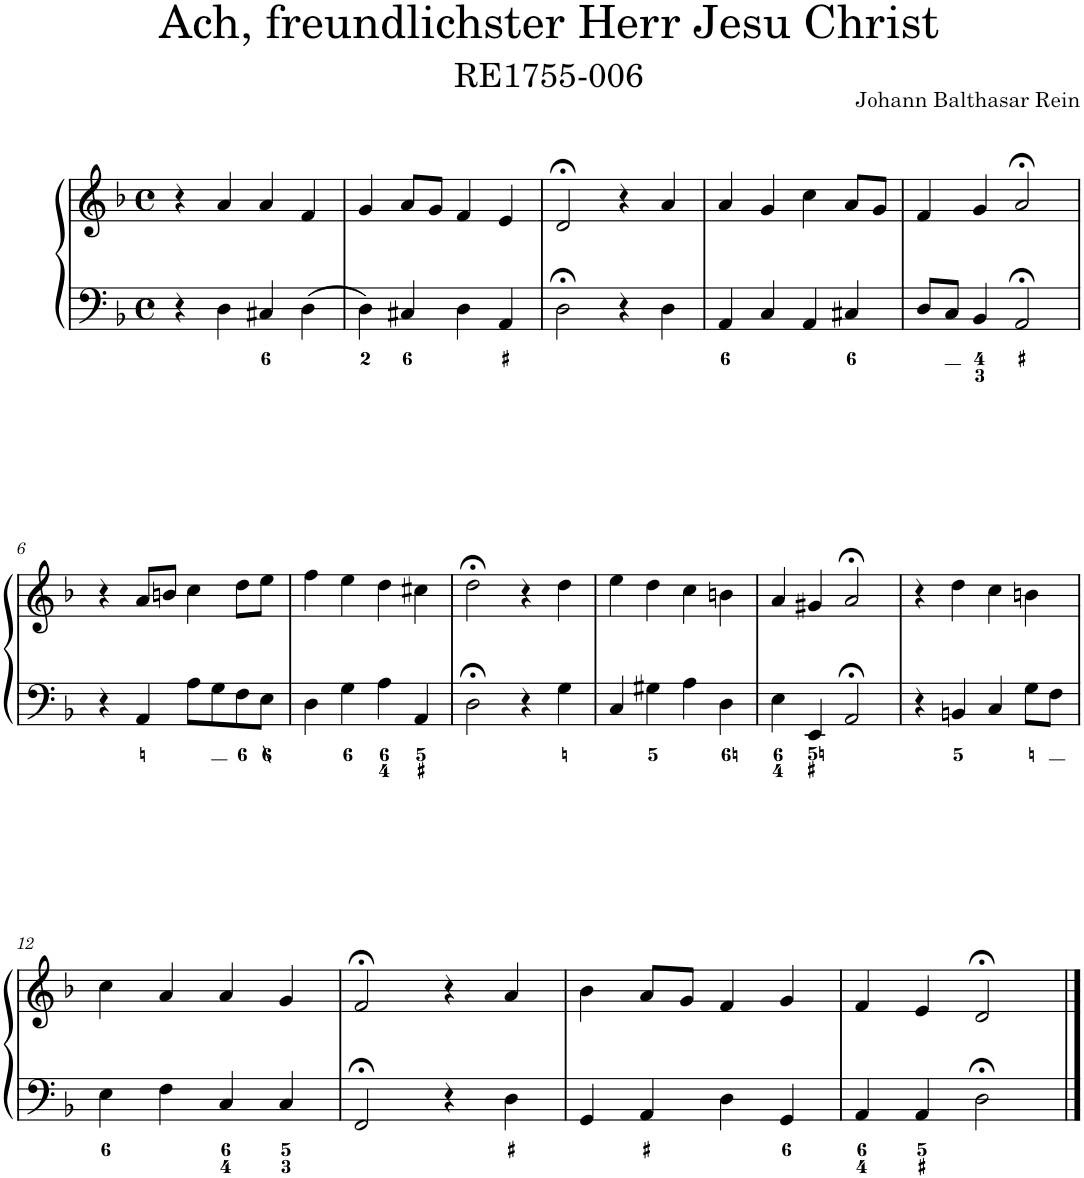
**kern	**kern
*part1	*part1
*staff2	*staff1
*I"Piano	*
*I'Pno.	*
*clefF4	*clefG2
*k[b-]	*k[b-]
*M4/4	*M4/4
*met(c)	*met(c)
=1	=1
4r	4r
4D\	4a/
4C#X/	4a/
4D\	4f/
=2	=2
4D\	4g/
4C#X/	8a/L
.	8g/J
4D\	4f/
4AA/	4e/
=3	=3
2D;<\	2d;</
4r	4r
4D\	4a/
=4	=4
4AA/	4a/
4C/	4g/
4AA/	4cc\
4C#X/	8a/L
.	8g/J
=5	=5
8D/L	4f/
8C/J	.
4BB-/	4g/
2AA;</	2a;</
!!LO:LB:g=z
=6	=6
4r	4r
4AA/	8a/L
.	8bn/J
8A\L	4cc\
8G\	.
8F\	8dd\L
8E\J	8ee\J
=7	=7
4D\	4ff\
4G\	4ee\
4A\	4dd\
4AA/	4cc#X\
=8	=8
2D;<\	2dd;<\
4r	4r
4G\	4dd\
=9	=9
4C/	4ee\
4G#X\	4dd\
4A\	4cc\
4D\	4bn\
=10	=10
4E\	4a/
4EE/	4g#X/
2AA;</	2a;</
=11	=11
4r	4r
4BBn/	4dd\
4C/	4cc\
8G\L	4bn\
8F\J	.
!!LO:LB:g=z
=12	=12
4E\	4cc\
4F\	4a/
4C/	4a/
4C/	4g/
=13	=13
2FF;</	2f;</
4r	4r
4D\	4a/
=14	=14
4GG/	4b-\
4AA/	8a/L
.	8g/J
4D\	4f/
4GG/	4g/
=15	=15
4AA/	4f/
4AA/	4e/
2D;<\	2d;</
==	==
*-	*-
